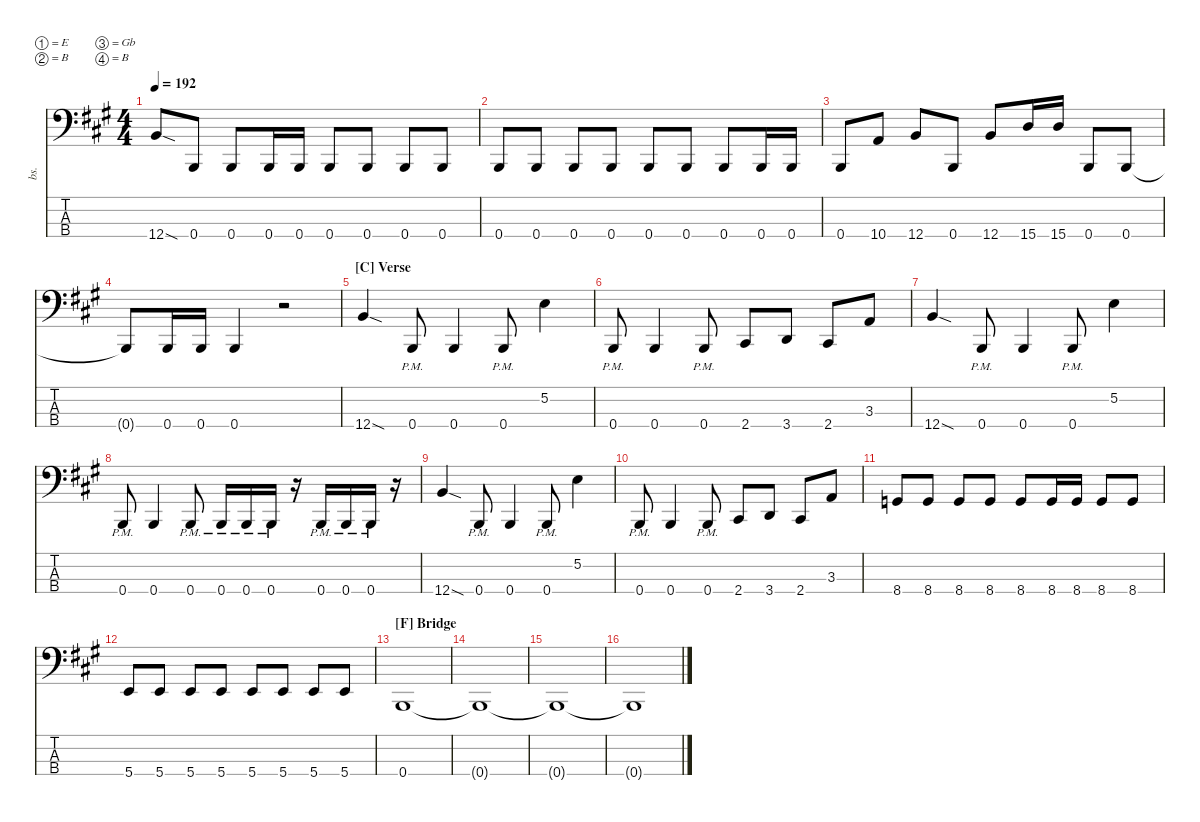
\defaultSystemsLayout 4
\hideDynamics
\bracketExtendMode nobrackets
\otherSystemsTrackNameOrientation horizontal
\track ("Electric Bass" "bs.") {instrument electricbassfinger}
\staff {score tabs}
\tuning (E2 B1 Gb1 B0)
\ts (4 4)
\tempo 192
\clef f4
\ks a
12.4{sod acc forcenatural}.8{dy ff beam Up} 0.4{acc forcenatural}.8{beam Up} 0.4{acc forcenatural}.8{beam Up} 0.4{acc forcenatural}.16{beam Up} 0.4{acc forcenatural}.16{beam Up} 0.4{acc forcenatural}.8{beam Up} 0.4{acc forcenatural}.8{beam Up} 0.4{acc forcenatural}.8{beam Up} 0.4{acc forcenatural}.8{beam Up} |
0.4{acc forcenatural}.8{beam Up} 0.4{acc forcenatural}.8{beam Up} 0.4{acc forcenatural}.8{beam Up} 0.4{acc forcenatural}.8{beam Up} 0.4{acc forcenatural}.8{beam Up} 0.4{acc forcenatural}.8{beam Up} 0.4{acc forcenatural}.8{beam Up} 0.4{acc forcenatural}.16{beam Up} 0.4{acc forcenatural}.16{beam Up} |
0.4{acc forcenatural}.8{beam Up} 10.4{acc forcenatural}.8{beam Up} 12.4{acc forcenatural}.8{beam Up} 0.4{acc forcenatural}.8{beam Up} 12.4{acc forcenatural}.8{beam Up} 15.4{acc forcenatural}.16{beam Up} 15.4{acc forcenatural}.16{beam Up} 0.4{acc forcenatural}.8{beam Up} 0.4{acc forcenatural}.8{beam Up} |
0.4{t acc forcenatural}.8{beam Up} 0.4{acc forcenatural}.16{beam Up} 0.4{acc forcenatural}.16{beam Up} 0.4{acc forcenatural}.4{beam Up} r.2{beam Up} |
\section ("C" "Verse")
12.4{sod acc forcenatural}.4{beam Up} 0.4{pm acc forcenatural}.8{beam Up} 0.4{acc forcenatural}.4{beam Up} 0.4{pm acc forcenatural}.8{beam Up} 5.2{acc forcenatural}.4{beam Down} |
0.4{pm acc forcenatural}.8{beam Up} 0.4{acc forcenatural}.4{beam Up} 0.4{pm acc forcenatural}.8{beam Up} 2.4{acc #}.8{beam Up} 3.4{acc forcenatural}.8{beam Up} 2.4{acc #}.8{beam Up} 3.3{acc forcenatural}.8{beam Up} |
12.4{sod acc forcenatural}.4{beam Up} 0.4{pm acc forcenatural}.8{beam Up} 0.4{acc forcenatural}.4{beam Up} 0.4{pm acc forcenatural}.8{beam Up} 5.2{acc forcenatural}.4{beam Down} |
0.4{pm acc forcenatural}.8{beam Up} 0.4{acc forcenatural}.4{beam Up} 0.4{pm acc forcenatural}.8{beam Up} 0.4{pm acc forcenatural}.16{beam Up} 0.4{pm acc forcenatural}.16{beam Up} 0.4{pm acc forcenatural}.16{beam Up} r.16{beam Up} 0.4{pm acc forcenatural}.16{beam Up} 0.4{pm acc forcenatural}.16{beam Up} 0.4{pm acc forcenatural}.16{beam Up} r.16{beam Up} |
12.4{sod acc forcenatural}.4{beam Up} 0.4{pm acc forcenatural}.8{beam Up} 0.4{acc forcenatural}.4{beam Up} 0.4{pm acc forcenatural}.8{beam Up} 5.2{acc forcenatural}.4{beam Down} |
0.4{pm acc forcenatural}.8{beam Up} 0.4{acc forcenatural}.4{beam Up} 0.4{pm acc forcenatural}.8{beam Up} 2.4{acc #}.8{beam Up} 3.4{acc forcenatural}.8{beam Up} 2.4{acc #}.8{beam Up} 3.3{acc forcenatural}.8{beam Up} |
8.4{acc forcenatural}.8{beam Up} 8.4{acc forcenatural}.8{beam Up} 8.4{acc forcenatural}.8{beam Up} 8.4{acc forcenatural}.8{beam Up} 8.4{acc forcenatural}.8{beam Up} 8.4{acc forcenatural}.16{beam Up} 8.4{acc forcenatural}.16{beam Up} 8.4{acc forcenatural}.8{beam Up} 8.4{acc forcenatural}.8{beam Up} |
5.4{acc forcenatural}.8{beam Up} 5.4{acc forcenatural}.8{beam Up} 5.4{acc forcenatural}.8{beam Up} 5.4{acc forcenatural}.8{beam Up} 5.4{acc forcenatural}.8{beam Up} 5.4{acc forcenatural}.8{beam Up} 5.4{acc forcenatural}.8{beam Up} 5.4{acc forcenatural}.8{beam Up} |
\section ("F" "Bridge")
0.4{acc forcenatural}.1{beam Up} |
0.4{t acc forcenatural}.1{beam Up} |
0.4{t acc forcenatural}.1{beam Up} |
0.4{t acc forcenatural}.1{beam Up}
